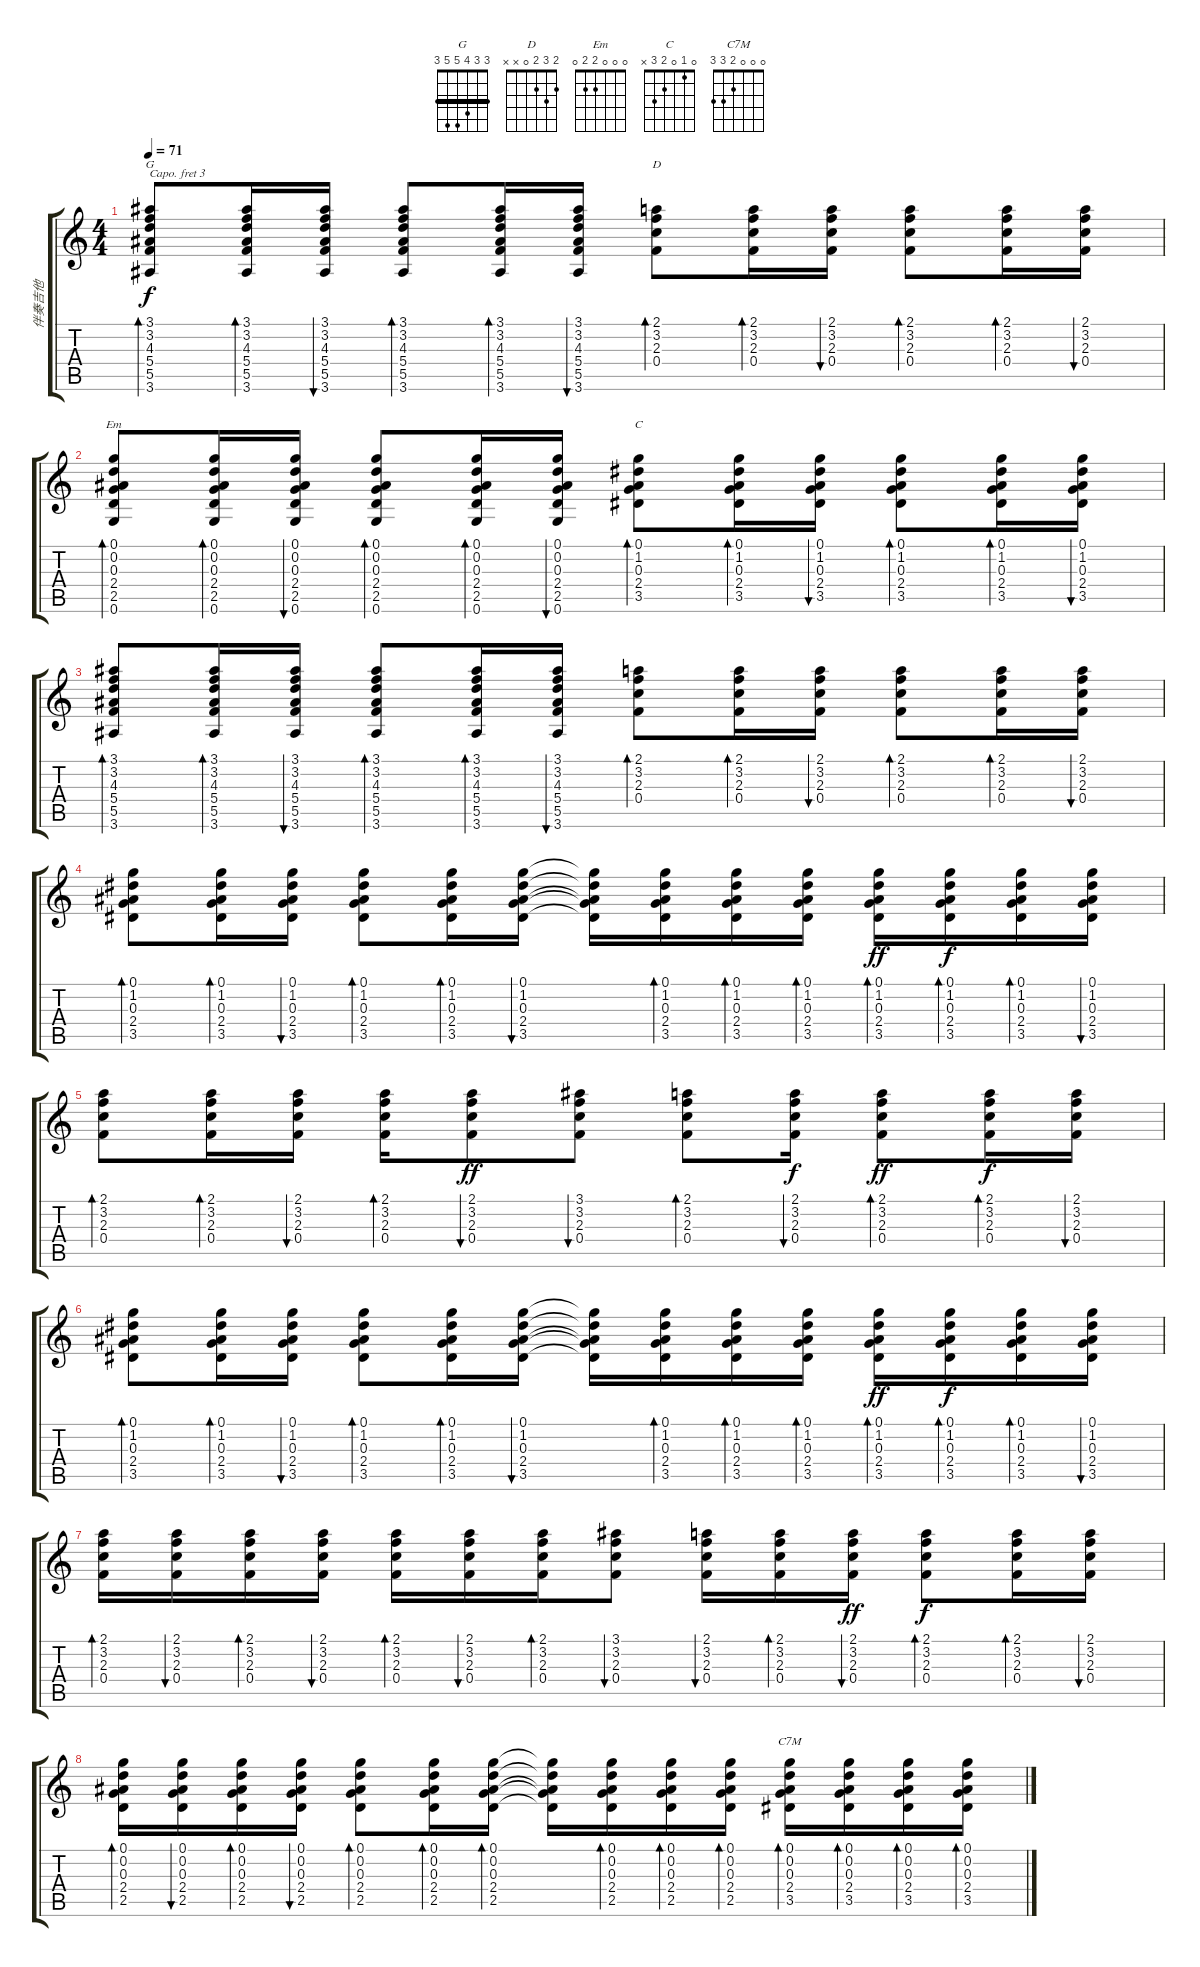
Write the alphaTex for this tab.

\track ("伴奏吉他" "伴奏吉他") {instrument acousticguitarsteel}
\staff {score tabs}
\capo 3
\tuning (E4 B3 G3 D3 A2 E2) {hide}
\chord ("G" 3 3 4 5 5 3) {barre 3}
\chord ("D" 2 3 2 0 x x)
\chord ("Em" 0 0 0 2 2 0)
\chord ("C" 0 1 0 2 3 x)
\chord ("C7M" 0 0 0 2 3 3)
\ts (4 4)
\tempo 71
\clef g2
\ks c
(3.1 3.2 4.3 5.4 5.5 3.6).8{bd 30 ch "G" dy f} (3.1 3.2 4.3 5.4 5.5 3.6).16{bd 30} (3.1 3.2 4.3 5.4 5.5 3.6).16{bu 30} (3.1 3.2 4.3 5.4 5.5 3.6).8{bd 30} (3.1 3.2 4.3 5.4 5.5 3.6).16{bd 30} (3.1 3.2 4.3 5.4 5.5 3.6).16{bu 30} (2.1 3.2 2.3 0.4).8{bd 30 ch "D"} (2.1 3.2 2.3 0.4).16{bd 30} (2.1 3.2 2.3 0.4).16{bu 30} (2.1 3.2 2.3 0.4).8{bd 30} (2.1 3.2 2.3 0.4).16{bd 30} (2.1 3.2 2.3 0.4).16{bu 30} |
(0.1 0.2 0.3 2.4 2.5 0.6).8{bd 30 ch "Em"} (0.1 0.2 0.3 2.4 2.5 0.6).16{bd 30} (0.1 0.2 0.3 2.4 2.5 0.6).16{bu 30} (0.1 0.2 0.3 2.4 2.5 0.6).8{bd 30} (0.1 0.2 0.3 2.4 2.5 0.6).16{bd 30} (0.1 0.2 0.3 2.4 2.5 0.6).16{bu 30} (0.1 1.2 0.3 2.4 3.5).8{bd 30 ch "C"} (0.1 1.2 0.3 2.4 3.5).16{bd 30} (0.1 1.2 0.3 2.4 3.5).16{bu 30} (0.1 1.2 0.3 2.4 3.5).8{bd 30} (0.1 1.2 0.3 2.4 3.5).16{bd 30} (0.1 1.2 0.3 2.4 3.5).16{bu 30} |
(3.1 3.2 4.3 5.4 5.5 3.6).8{bd 30} (3.1 3.2 4.3 5.4 5.5 3.6).16{bd 30} (3.1 3.2 4.3 5.4 5.5 3.6).16{bu 30} (3.1 3.2 4.3 5.4 5.5 3.6).8{bd 30} (3.1 3.2 4.3 5.4 5.5 3.6).16{bd 30} (3.1 3.2 4.3 5.4 5.5 3.6).16{bu 30} (2.1 3.2 2.3 0.4).8{bd 30} (2.1 3.2 2.3 0.4).16{bd 30} (2.1 3.2 2.3 0.4).16{bu 30} (2.1 3.2 2.3 0.4).8{bd 30} (2.1 3.2 2.3 0.4).16{bd 30} (2.1 3.2 2.3 0.4).16{bu 30} |
(0.1 1.2 0.3 2.4 3.5).8{bd 30} (0.1 1.2 0.3 2.4 3.5).16{bd 30} (0.1 1.2 0.3 2.4 3.5).16{bu 30} (0.1 1.2 0.3 2.4 3.5).8{bd 30} (0.1 1.2 0.3 2.4 3.5).16{bd 30} (0.1 1.2 0.3 2.4 3.5).16{bu 30} (0.1{t} 1.2{t} 0.3{t} 2.4{t} 3.5{t}).16 (0.1 1.2 0.3 2.4 3.5).16{bd 30} (0.1 1.2 0.3 2.4 3.5).16{bd 30} (0.1 1.2 0.3 2.4 3.5).16{bd 30} (0.1 1.2 0.3 2.4 3.5).16{bd 30 dy ff} (0.1 1.2 0.3 2.4 3.5).16{bd 30 dy f} (0.1 1.2 0.3 2.4 3.5).16{bd 30} (0.1 1.2 0.3 2.4 3.5).16{bu 30} |
(2.1 3.2 2.3 0.4).8{bd 30} (2.1 3.2 2.3 0.4).16{bd 30} (2.1 3.2 2.3 0.4).16{bu 30} (2.1 3.2 2.3 0.4).16{bd 30} (2.1 3.2 2.3 0.4).8{bu 30 dy ff} (3.1 3.2 2.3 0.4).8{bu 30} (2.1 3.2 2.3 0.4).8{bd 30} (2.1 3.2 2.3 0.4).16{bu 30 dy f} (2.1 3.2 2.3 0.4).8{bd 30 dy ff} (2.1 3.2 2.3 0.4).16{bd 30 dy f} (2.1 3.2 2.3 0.4).16{bu 30} |
(0.1 1.2 0.3 2.4 3.5).8{bd 30} (0.1 1.2 0.3 2.4 3.5).16{bd 30} (0.1 1.2 0.3 2.4 3.5).16{bu 30} (0.1 1.2 0.3 2.4 3.5).8{bd 30} (0.1 1.2 0.3 2.4 3.5).16{bd 30} (0.1 1.2 0.3 2.4 3.5).16{bu 30} (0.1{t} 1.2{t} 0.3{t} 2.4{t} 3.5{t}).16 (0.1 1.2 0.3 2.4 3.5).16{bd 30} (0.1 1.2 0.3 2.4 3.5).16{bd 30} (0.1 1.2 0.3 2.4 3.5).16{bd 30} (0.1 1.2 0.3 2.4 3.5).16{bd 30 dy ff} (0.1 1.2 0.3 2.4 3.5).16{bd 30 dy f} (0.1 1.2 0.3 2.4 3.5).16{bd 30} (0.1 1.2 0.3 2.4 3.5).16{bu 30} |
(2.1 3.2 2.3 0.4).16{bd 30} (2.1 3.2 2.3 0.4).16{bu 30} (2.1 3.2 2.3 0.4).16{bd 30} (2.1 3.2 2.3 0.4).16{bu 30} (2.1 3.2 2.3 0.4).16{bd 30} (2.1 3.2 2.3 0.4).16{bu 30} (2.1 3.2 2.3 0.4).16{bd 30} (3.1 3.2 2.3 0.4).8{bu 30} (2.1 3.2 2.3 0.4).16{bu 30} (2.1 3.2 2.3 0.4).16{bd 30} (2.1 3.2 2.3 0.4).16{bu 30 dy ff} (2.1 3.2 2.3 0.4).8{bd 30 dy f} (2.1 3.2 2.3 0.4).16{bd 30} (2.1 3.2 2.3 0.4).16{bu 30} |
(0.1 0.2 0.3 2.4 2.5).16{bd 30} (0.1 0.2 0.3 2.4 2.5).16{bu 30} (0.1 0.2 0.3 2.4 2.5).16{bd 30} (0.1 0.2 0.3 2.4 2.5).16{bu 30} (0.1 0.2 0.3 2.4 2.5).8{bd 30} (0.1 0.2 0.3 2.4 2.5).16{bd 30} (0.1 0.2 0.3 2.4 2.5).16{bd 30} (0.1{t} 0.2{t} 0.3{t} 2.4{t} 2.5{t}).16 (0.1 0.2 0.3 2.4 2.5).16{bd 30} (0.1 0.2 0.3 2.4 2.5).16{bd 30} (0.1 0.2 0.3 2.4 2.5).16{bd 30} (0.1 0.2 0.3 2.4 3.5).16{bd 30 ch "C7M"} (0.1 0.2 0.3 2.4 3.5).16{bd 30} (0.1 0.2 0.3 2.4 3.5).16{bd 30} (0.1 0.2 0.3 2.4 3.5).16{bd 30}
